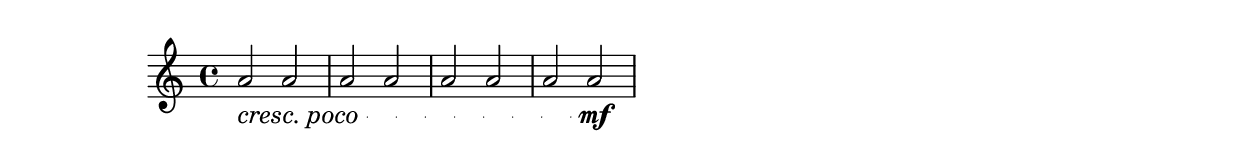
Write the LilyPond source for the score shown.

%% DO NOT EDIT this file manually; it is automatically
%% generated from LSR http://lsr.dsi.unimi.it
%% Make any changes in LSR itself, or in Documentation/snippets/new/ ,
%% and then run scripts/auxiliar/makelsr.py
%%
%% This file is in the public domain.
\version "2.14.0"

\header {
  lsrtags = "expressive-marks, tweaks-and-overrides"

%% Translation of GIT committish: 6977ddc9a3b63ea810eaecb864269c7d847ccf98
  texidoces = "
Se puede modificar el texto empleado para los crescendos y
decrescendos modificando las propiedades de contexto
@code{crescendoText} y @code{decrescendoText}.

El estilo de la línea de extensión se puede cambiar modificando la
propiedad @code{'style} de @code{DynamicTextSpanner}.  El valor
predeterminado es @code{'dashed-line} (línea discontinua), y entre
otros valores posibles se encuentran @code{'line} (línea),
@code{'dotted-line} (línea de puntos) y @code{'none} (nada):

"
  doctitlees = "Cambiar el texto y los estilos de objeto de extensión para las indicaciones dinámicas textuales"


%% Translation of GIT committish: 0a868be38a775ecb1ef935b079000cebbc64de40
texidocde = "
Der Text, der für Crescendo und Decrescendo gesetzt wird, kann geändert
werden, indem man die Eigenschaften @code{crescendoText} und
@code{decrescendoText} verändert.  Der Stil des Streckers kann auch
geändert werden, indem die @code{'style}-Eigenschaft des
@code{DynamicTextSpanner} beeinflusst wird.  Der Standardwert ist
@code{'hairpin}, andere Möglichkeiten sind @code{'line}, @code{'dashed-line}
und @code{'dotted-line}.
"
  doctitlede = "Text und Strecker-Stile für Dynamik-Texte ändern"

%% Translation of GIT committish: 4ab2514496ac3d88a9f3121a76f890c97cedcf4e
  texidocfr = "
Le texte par défaut des crescendos et decrescendos se change en
modifiant les propriétés de contexte @code{crescendoText} et
@code{decrescendoText}.  L'aspect de la ligne d'extension est fonction
de la propriété @code{'style} du @code{DynamicTextSpanner}.  Sa valeur
par défaut est @code{'hairpin}, mais d'autres valeurs sont disponibles,
comme @code{'line}, @code{'dashed-line} et @code{'dotted-line}.

"
  doctitlefr = "Modifidation du texte et de l'extension de nuances textuelles"


  texidoc = "
The text used for crescendos and decrescendos can be changed by
modifying the context properties @code{crescendoText} and
@code{decrescendoText}.

The style of the spanner line can be changed by modifying the
@code{'style} property of @code{DynamicTextSpanner}.  The default value
is @code{'dashed-line}, and other possible values include @code{'line},
@code{'dotted-line} and @code{'none}.

"
  doctitle = "Changing text and spanner styles for text dynamics"
} % begin verbatim

\relative c'' {
  \set crescendoText = \markup { \italic { cresc. poco } }
  \set crescendoSpanner = #'text
  \override DynamicTextSpanner #'style = #'dotted-line
  a2\< a
  a2 a
  a2 a
  a2 a\mf
}
